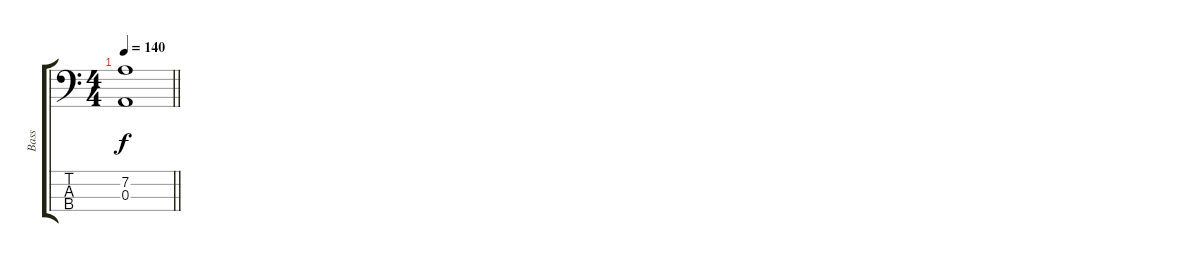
\track ("Bass" "Bass") {instrument electricbassfinger}
\staff {score tabs}
\tuning (G2 D2 A1 E1) {hide}
\ts (4 4)
\tempo 140
\clef f4
\barLineRight lightlight
\ks c
(7.2 0.3).1{dy f}
